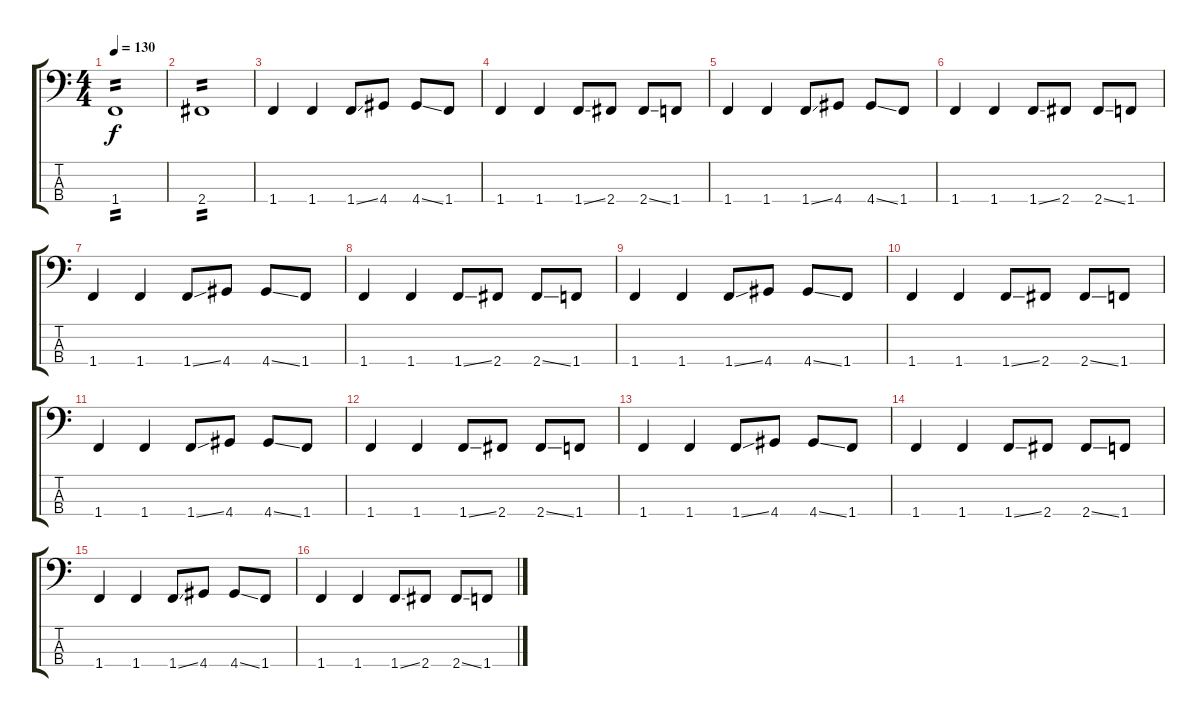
\track "" {instrument electricbasspick}
\staff {score tabs}
\tuning (G2 D2 A1 E1) {hide}
\ts (4 4)
\tempo 130
\clef f4
\ks c
1.4.1{tp 2 dy f} |
2.4.1{tp 2} |
1.4.4 1.4.4 1.4{ss}.8 4.4.8 4.4{ss}.8 1.4.8 |
1.4.4 1.4.4 1.4{ss}.8 2.4.8 2.4{ss}.8 1.4.8 |
1.4.4 1.4.4 1.4{ss}.8 4.4.8 4.4{ss}.8 1.4.8 |
1.4.4 1.4.4 1.4{ss}.8 2.4.8 2.4{ss}.8 1.4.8 |
1.4.4 1.4.4 1.4{ss}.8 4.4.8 4.4{ss}.8 1.4.8 |
1.4.4 1.4.4 1.4{ss}.8 2.4.8 2.4{ss}.8 1.4.8 |
1.4.4 1.4.4 1.4{ss}.8 4.4.8 4.4{ss}.8 1.4.8 |
1.4.4 1.4.4 1.4{ss}.8 2.4.8 2.4{ss}.8 1.4.8 |
1.4.4 1.4.4 1.4{ss}.8 4.4.8 4.4{ss}.8 1.4.8 |
1.4.4 1.4.4 1.4{ss}.8 2.4.8 2.4{ss}.8 1.4.8 |
1.4.4 1.4.4 1.4{ss}.8 4.4.8 4.4{ss}.8 1.4.8 |
1.4.4 1.4.4 1.4{ss}.8 2.4.8 2.4{ss}.8 1.4.8 |
1.4.4 1.4.4 1.4{ss}.8 4.4.8 4.4{ss}.8 1.4.8 |
1.4.4 1.4.4 1.4{ss}.8 2.4.8 2.4{ss}.8 1.4.8
